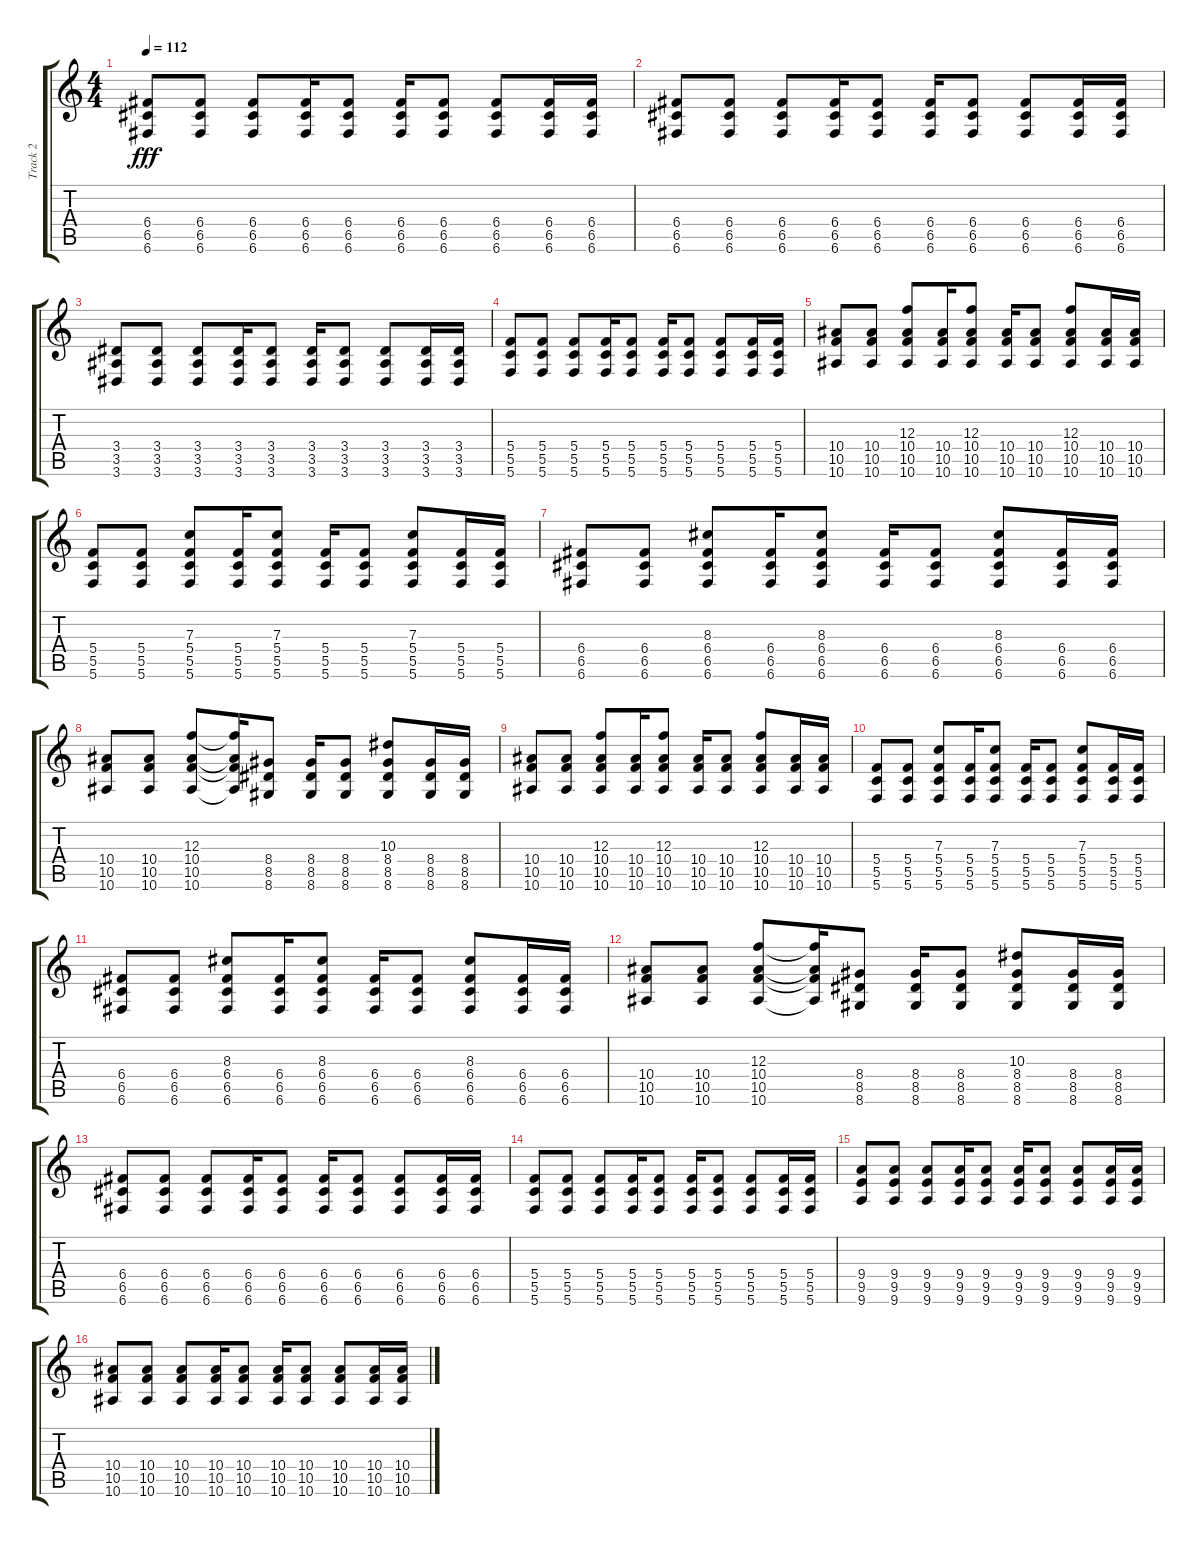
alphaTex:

\track ("Track 2" "Track 2") {instrument electricguitarjazz}
\staff {score tabs}
\tuning (D4 A3 F3 C3 G2 C2) {hide}
\ts (4 4)
\tempo 112
\clef g2
\ks c
(6.4 6.5 6.6).8{dy fff} (6.4 6.5 6.6).8 (6.4 6.5 6.6).8 (6.4 6.5 6.6).16 (6.4 6.5 6.6).8 (6.4 6.5 6.6).16 (6.4 6.5 6.6).8 (6.4 6.5 6.6).8 (6.4 6.5 6.6).16 (6.4 6.5 6.6).16 |
(6.4 6.5 6.6).8 (6.4 6.5 6.6).8 (6.4 6.5 6.6).8 (6.4 6.5 6.6).16 (6.4 6.5 6.6).8 (6.4 6.5 6.6).16 (6.4 6.5 6.6).8 (6.4 6.5 6.6).8 (6.4 6.5 6.6).16 (6.4 6.5 6.6).16 |
(3.4 3.5 3.6).8 (3.4 3.5 3.6).8 (3.4 3.5 3.6).8 (3.4 3.5 3.6).16 (3.4 3.5 3.6).8 (3.4 3.5 3.6).16 (3.4 3.5 3.6).8 (3.4 3.5 3.6).8 (3.4 3.5 3.6).16 (3.4 3.5 3.6).16 |
(5.4 5.5 5.6).8 (5.4 5.5 5.6).8 (5.4 5.5 5.6).8 (5.4 5.5 5.6).16 (5.4 5.5 5.6).8 (5.4 5.5 5.6).16 (5.4 5.5 5.6).8 (5.4 5.5 5.6).8 (5.4 5.5 5.6).16 (5.4 5.5 5.6).16 |
(10.4 10.5 10.6).8{volume 13 instrument electricguitarclean} (10.4 10.5 10.6).8 (12.3 10.4 10.5 10.6).8 (10.4 10.5 10.6).16 (12.3 10.4 10.5 10.6).8 (10.4 10.5 10.6).16 (10.4 10.5 10.6).8 (12.3 10.4 10.5 10.6).8 (10.4 10.5 10.6).16 (10.4 10.5 10.6).16 |
(5.4 5.5 5.6).8 (5.4 5.5 5.6).8 (7.3 5.4 5.5 5.6).8 (5.4 5.5 5.6).16 (7.3 5.4 5.5 5.6).8 (5.4 5.5 5.6).16 (5.4 5.5 5.6).8 (7.3 5.4 5.5 5.6).8 (5.4 5.5 5.6).16 (5.4 5.5 5.6).16 |
(6.4 6.5 6.6).8 (6.4 6.5 6.6).8 (8.3 6.4 6.5 6.6).8 (6.4 6.5 6.6).16 (8.3 6.4 6.5 6.6).8 (6.4 6.5 6.6).16 (6.4 6.5 6.6).8 (8.3 6.4 6.5 6.6).8 (6.4 6.5 6.6).16 (6.4 6.5 6.6).16 |
(10.4 10.5 10.6).8 (10.4 10.5 10.6).8 (12.3 10.4 10.5 10.6).8 (12.3{t} 10.4{t} 10.5{t} 10.6{t}).16 (8.4 8.5 8.6).8 (8.4 8.5 8.6).16 (8.4 8.5 8.6).8 (10.3 8.4 8.5 8.6).8 (8.4 8.5 8.6).16 (8.4 8.5 8.6).16 |
(10.4 10.5 10.6).8 (10.4 10.5 10.6).8 (12.3 10.4 10.5 10.6).8 (10.4 10.5 10.6).16 (12.3 10.4 10.5 10.6).8 (10.4 10.5 10.6).16 (10.4 10.5 10.6).8 (12.3 10.4 10.5 10.6).8 (10.4 10.5 10.6).16 (10.4 10.5 10.6).16 |
(5.4 5.5 5.6).8 (5.4 5.5 5.6).8 (7.3 5.4 5.5 5.6).8 (5.4 5.5 5.6).16 (7.3 5.4 5.5 5.6).8 (5.4 5.5 5.6).16 (5.4 5.5 5.6).8 (7.3 5.4 5.5 5.6).8 (5.4 5.5 5.6).16 (5.4 5.5 5.6).16 |
(6.4 6.5 6.6).8 (6.4 6.5 6.6).8 (8.3 6.4 6.5 6.6).8 (6.4 6.5 6.6).16 (8.3 6.4 6.5 6.6).8 (6.4 6.5 6.6).16 (6.4 6.5 6.6).8 (8.3 6.4 6.5 6.6).8 (6.4 6.5 6.6).16 (6.4 6.5 6.6).16 |
(10.4 10.5 10.6).8 (10.4 10.5 10.6).8 (12.3 10.4 10.5 10.6).8 (12.3{t} 10.4{t} 10.5{t} 10.6{t}).16 (8.4 8.5 8.6).8 (8.4 8.5 8.6).16 (8.4 8.5 8.6).8 (10.3 8.4 8.5 8.6).8 (8.4 8.5 8.6).16 (8.4 8.5 8.6).16 |
(6.4 6.5 6.6).8{volume 11 instrument overdrivenguitar} (6.4 6.5 6.6).8 (6.4 6.5 6.6).8 (6.4 6.5 6.6).16 (6.4 6.5 6.6).8 (6.4 6.5 6.6).16 (6.4 6.5 6.6).8 (6.4 6.5 6.6).8 (6.4 6.5 6.6).16 (6.4 6.5 6.6).16 |
(5.4 5.5 5.6).8 (5.4 5.5 5.6).8 (5.4 5.5 5.6).8 (5.4 5.5 5.6).16 (5.4 5.5 5.6).8 (5.4 5.5 5.6).16 (5.4 5.5 5.6).8 (5.4 5.5 5.6).8 (5.4 5.5 5.6).16 (5.4 5.5 5.6).16 |
(9.4 9.5 9.6).8 (9.4 9.5 9.6).8 (9.4 9.5 9.6).8 (9.4 9.5 9.6).16 (9.4 9.5 9.6).8 (9.4 9.5 9.6).16 (9.4 9.5 9.6).8 (9.4 9.5 9.6).8 (9.4 9.5 9.6).16 (9.4 9.5 9.6).16 |
(10.4 10.5 10.6).8 (10.4 10.5 10.6).8 (10.4 10.5 10.6).8 (10.4 10.5 10.6).16 (10.4 10.5 10.6).8 (10.4 10.5 10.6).16 (10.4 10.5 10.6).8 (10.4 10.5 10.6).8 (10.4 10.5 10.6).16 (10.4 10.5 10.6).16
